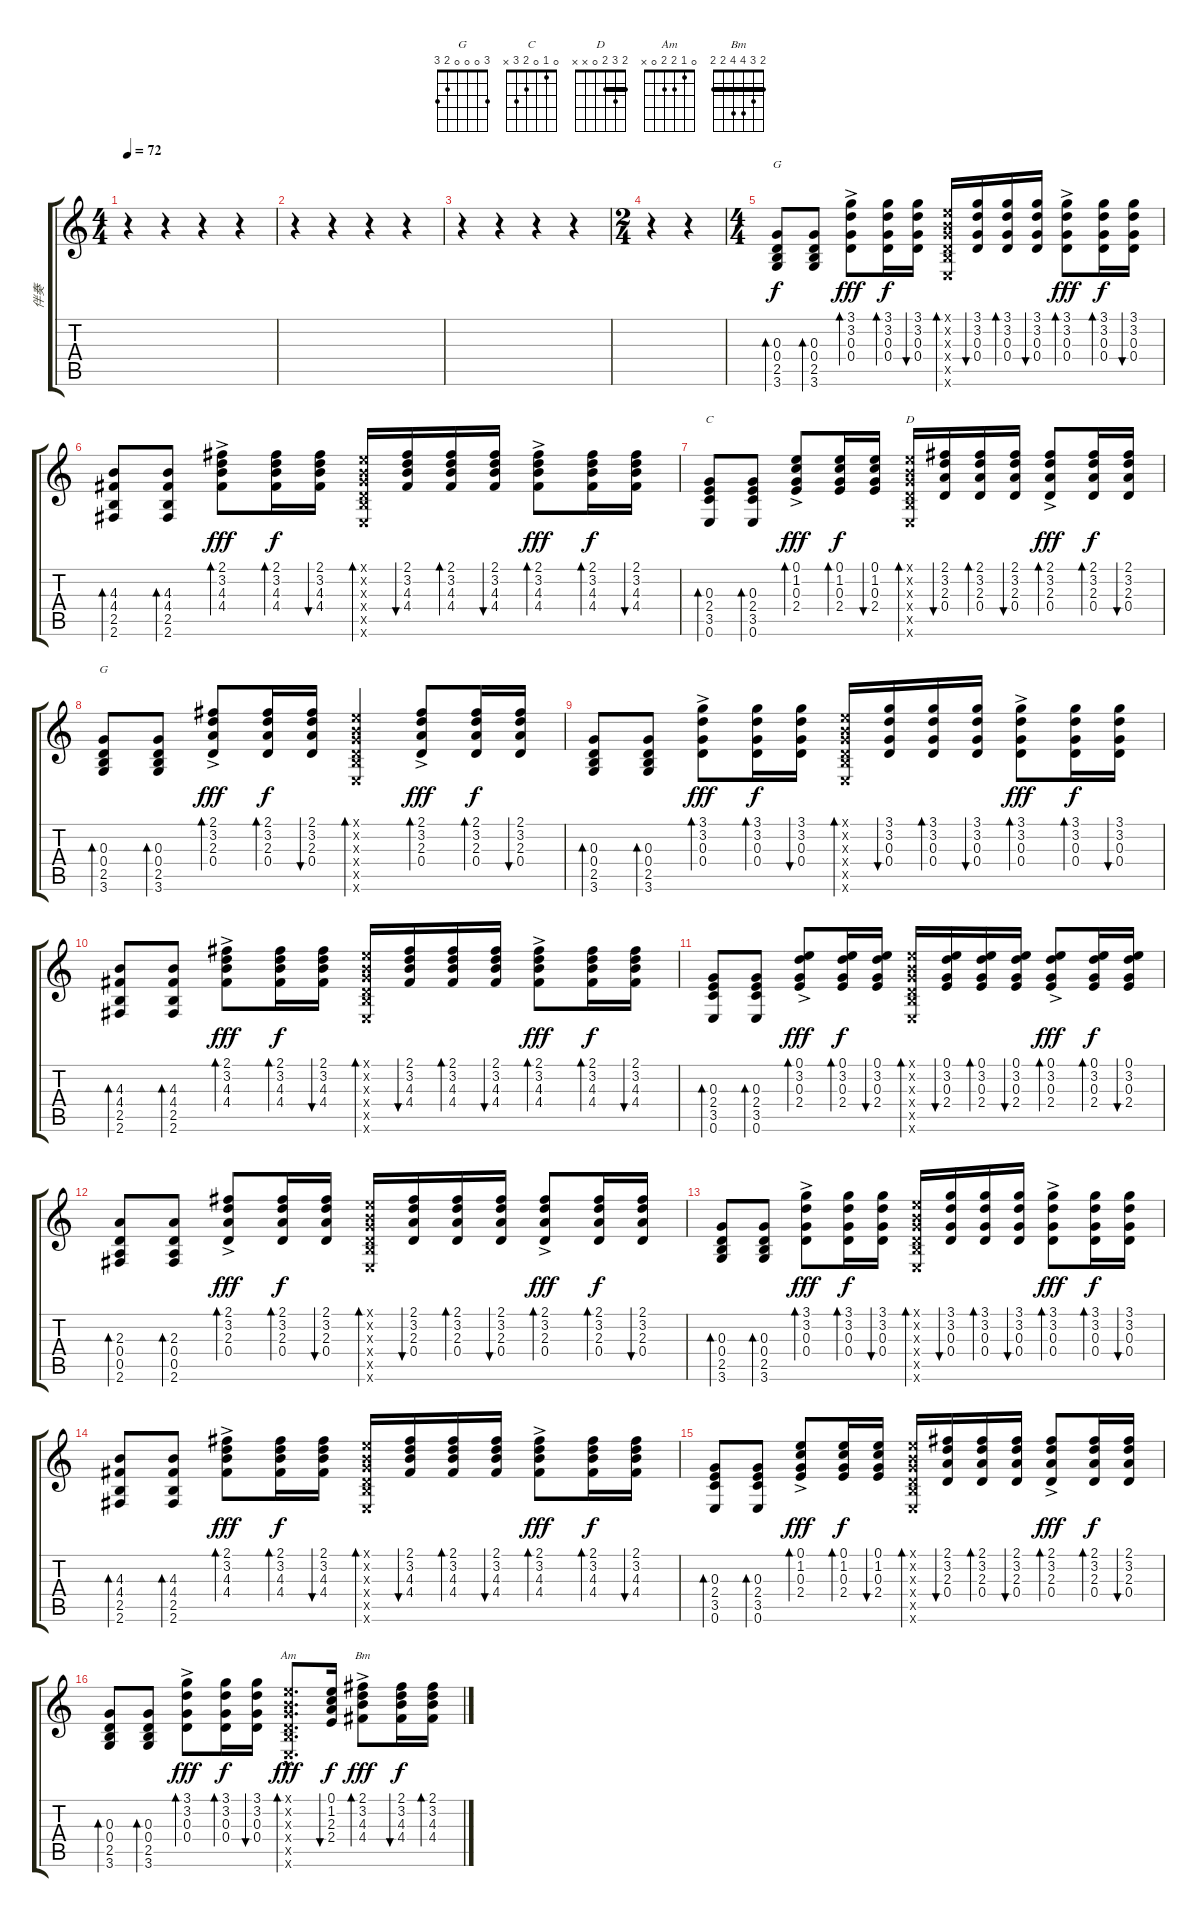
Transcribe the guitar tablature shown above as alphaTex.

\track ("伴奏" "伴奏") {instrument acousticguitarsteel}
\staff {score tabs}
\tuning (E4 B3 G3 D3 A2 E2) {hide}
\chord ("G" 3 3 0 0 2 3) {barre 3}
\chord ("C" 0 1 0 2 3 x)
\chord ("D" 2 3 2 0 x x) {barre 2}
\chord ("G" 3 0 0 0 2 3)
\chord ("Am" 0 1 2 2 0 x)
\chord ("Bm" 2 3 4 4 2 2) {barre 2}
\ts (4 4)
\tempo 72
\clef g2
\ks c
r.4{dy f} r.4 r.4 r.4 |
r.4 r.4 r.4 r.4 |
r.4 r.4 r.4 r.4 |
\ts (2 4)
r.4 r.4 |
\ts (4 4)
(0.3 0.4 2.5 3.6).8{bd 60 ch "G"} (0.3 0.4 2.5 3.6).8{bd 60} (3.1{ac} 3.2{ac} 0.3{ac} 0.4{ac}).8{bd 30 dy fff} (3.1 3.2 0.3 0.4).16{bd 30 dy f} (3.1 3.2 0.3 0.4).16{bu 30} (0.1{x} 0.2{x} 0.3{x} 0.4{x} 2.5{x} 0.6{x}).16{bd 30} (3.1 3.2 0.3 0.4).16{bu 30} (3.1 3.2 0.3 0.4).16{bd 30} (3.1 3.2 0.3 0.4).16{bu 30} (3.1{ac} 3.2{ac} 0.3{ac} 0.4{ac}).8{bd 30 dy fff} (3.1 3.2 0.3 0.4).16{bd 30 dy f} (3.1 3.2 0.3 0.4).16{bu 30} |
(4.3 4.4 2.5 2.6).8{bd 60} (4.3 4.4 2.5 2.6).8{bd 60} (2.1{ac} 3.2{ac} 4.3{ac} 4.4{ac}).8{bd 30 dy fff} (2.1 3.2 4.3 4.4).16{bd 30 dy f} (2.1 3.2 4.3 4.4).16{bu 30} (0.1{x} 0.2{x} 0.3{x} 0.4{x} 2.5{x} 0.6{x}).16{bd 30} (2.1 3.2 4.3 4.4).16{bu 30} (2.1 3.2 4.3 4.4).16{bd 30} (2.1 3.2 4.3 4.4).16{bu 30} (2.1{ac} 3.2{ac} 4.3{ac} 4.4{ac}).8{bd 30 dy fff} (2.1 3.2 4.3 4.4).16{bd 30 dy f} (2.1 3.2 4.3 4.4).16{bu 30} |
(0.3 2.4 3.5 0.6).8{bd 60 ch "C"} (0.3 2.4 3.5 0.6).8{bd 60} (0.1{ac} 1.2{ac} 0.3{ac} 2.4{ac}).8{bd 30 dy fff} (0.1 1.2 0.3 2.4).16{bd 30 dy f} (0.1 1.2 0.3 2.4).16{bu 30} (0.1{x} 0.2{x} 0.3{x} 0.4{x} 2.5{x} 0.6{x}).16{bd 30 ch "D"} (2.1 3.2 2.3 0.4).16{bu 30} (2.1 3.2 2.3 0.4).16{bd 30} (2.1 3.2 2.3 0.4).16{bu 30} (2.1{ac} 3.2{ac} 2.3{ac} 0.4{ac}).8{bd 30 dy fff} (2.1 3.2 2.3 0.4).16{bd 30 dy f} (2.1 3.2 2.3 0.4).16{bu 30} |
(0.3 0.4 2.5 3.6).8{bd 60 ch "G"} (0.3 0.4 2.5 3.6).8{bd 60} (2.1{ac} 3.2{ac} 2.3{ac} 0.4{ac}).8{bd 30 dy fff} (2.1 3.2 2.3 0.4).16{bd 30 dy f} (2.1 3.2 2.3 0.4).16{bu 30} (0.1{x} 0.2{x} 0.3{x} 0.4{x} 2.5{x} 0.6{x}).4{bd 30} (2.1{ac} 3.2{ac} 2.3{ac} 0.4{ac}).8{bd 30 dy fff} (2.1 3.2 2.3 0.4).16{bd 30 dy f} (2.1 3.2 2.3 0.4).16{bu 30} |
(0.3 0.4 2.5 3.6).8{bd 60} (0.3 0.4 2.5 3.6).8{bd 60} (3.1{ac} 3.2{ac} 0.3{ac} 0.4{ac}).8{bd 30 dy fff} (3.1 3.2 0.3 0.4).16{bd 30 dy f} (3.1 3.2 0.3 0.4).16{bu 30} (0.1{x} 0.2{x} 0.3{x} 0.4{x} 2.5{x} 0.6{x}).16{bd 30} (3.1 3.2 0.3 0.4).16{bu 30} (3.1 3.2 0.3 0.4).16{bd 30} (3.1 3.2 0.3 0.4).16{bu 30} (3.1{ac} 3.2{ac} 0.3{ac} 0.4{ac}).8{bd 30 dy fff} (3.1 3.2 0.3 0.4).16{bd 30 dy f} (3.1 3.2 0.3 0.4).16{bu 30} |
(4.3 4.4 2.5 2.6).8{bd 60} (4.3 4.4 2.5 2.6).8{bd 60} (2.1{ac} 3.2{ac} 4.3{ac} 4.4{ac}).8{bd 30 dy fff} (2.1 3.2 4.3 4.4).16{bd 30 dy f} (2.1 3.2 4.3 4.4).16{bu 30} (0.1{x} 0.2{x} 0.3{x} 0.4{x} 2.5{x} 0.6{x}).16{bd 30} (2.1 3.2 4.3 4.4).16{bu 30} (2.1 3.2 4.3 4.4).16{bd 30} (2.1 3.2 4.3 4.4).16{bu 30} (2.1{ac} 3.2{ac} 4.3{ac} 4.4{ac}).8{bd 30 dy fff} (2.1 3.2 4.3 4.4).16{bd 30 dy f} (2.1 3.2 4.3 4.4).16{bu 30} |
(0.3 2.4 3.5 0.6).8{bd 60} (0.3 2.4 3.5 0.6).8{bd 60} (0.1{ac} 3.2{ac} 0.3{ac} 2.4{ac}).8{bd 30 dy fff} (0.1 3.2 0.3 2.4).16{bd 30 dy f} (0.1 3.2 0.3 2.4).16{bu 30} (0.1{x} 0.2{x} 0.3{x} 0.4{x} 2.5{x} 0.6{x}).16{bd 30} (0.1 3.2 0.3 2.4).16{bu 30} (0.1 3.2 0.3 2.4).16{bd 30} (0.1 3.2 0.3 2.4).16{bu 30} (0.1{ac} 3.2{ac} 0.3{ac} 2.4{ac}).8{bd 30 dy fff} (0.1 3.2 0.3 2.4).16{bd 30 dy f} (0.1 3.2 0.3 2.4).16{bu 30} |
(2.3 0.4 0.5 2.6).8{bd 60} (2.3 0.4 0.5 2.6).8{bd 60} (2.1{ac} 3.2{ac} 2.3{ac} 0.4{ac}).8{bd 30 dy fff} (2.1 3.2 2.3 0.4).16{bd 30 dy f} (2.1 3.2 2.3 0.4).16{bu 30} (0.1{x} 0.2{x} 0.3{x} 0.4{x} 2.5{x} 0.6{x}).16{bd 30} (2.1 3.2 2.3 0.4).16{bu 30} (2.1 3.2 2.3 0.4).16{bd 30} (2.1 3.2 2.3 0.4).16{bu 30} (2.1{ac} 3.2{ac} 2.3{ac} 0.4{ac}).8{bd 30 dy fff} (2.1 3.2 2.3 0.4).16{bd 30 dy f} (2.1 3.2 2.3 0.4).16{bu 30} |
(0.3 0.4 2.5 3.6).8{bd 60} (0.3 0.4 2.5 3.6).8{bd 60} (3.1{ac} 3.2{ac} 0.3{ac} 0.4{ac}).8{bd 30 dy fff} (3.1 3.2 0.3 0.4).16{bd 30 dy f} (3.1 3.2 0.3 0.4).16{bu 30} (0.1{x} 0.2{x} 0.3{x} 0.4{x} 2.5{x} 0.6{x}).16{bd 30} (3.1 3.2 0.3 0.4).16{bu 30} (3.1 3.2 0.3 0.4).16{bd 30} (3.1 3.2 0.3 0.4).16{bu 30} (3.1{ac} 3.2{ac} 0.3{ac} 0.4{ac}).8{bd 30 dy fff} (3.1 3.2 0.3 0.4).16{bd 30 dy f} (3.1 3.2 0.3 0.4).16{bu 30} |
(4.3 4.4 2.5 2.6).8{bd 60} (4.3 4.4 2.5 2.6).8{bd 60} (2.1{ac} 3.2{ac} 4.3{ac} 4.4{ac}).8{bd 30 dy fff} (2.1 3.2 4.3 4.4).16{bd 30 dy f} (2.1 3.2 4.3 4.4).16{bu 30} (0.1{x} 0.2{x} 0.3{x} 0.4{x} 2.5{x} 0.6{x}).16{bd 30} (2.1 3.2 4.3 4.4).16{bu 30} (2.1 3.2 4.3 4.4).16{bd 30} (2.1 3.2 4.3 4.4).16{bu 30} (2.1{ac} 3.2{ac} 4.3{ac} 4.4{ac}).8{bd 30 dy fff} (2.1 3.2 4.3 4.4).16{bd 30 dy f} (2.1 3.2 4.3 4.4).16{bu 30} |
(0.3 2.4 3.5 0.6).8{bd 60} (0.3 2.4 3.5 0.6).8{bd 60} (0.1{ac} 1.2{ac} 0.3{ac} 2.4{ac}).8{bd 30 dy fff} (0.1 1.2 0.3 2.4).16{bd 30 dy f} (0.1 1.2 0.3 2.4).16{bu 30} (0.1{x} 0.2{x} 0.3{x} 0.4{x} 2.5{x} 0.6{x}).16{bd 30} (2.1 3.2 2.3 0.4).16{bu 30} (2.1 3.2 2.3 0.4).16{bd 30} (2.1 3.2 2.3 0.4).16{bu 30} (2.1{ac} 3.2{ac} 2.3{ac} 0.4{ac}).8{bd 30 dy fff} (2.1 3.2 2.3 0.4).16{bd 30 dy f} (2.1 3.2 2.3 0.4).16{bu 30} |
(0.3 0.4 2.5 3.6).8{bd 60} (0.3 0.4 2.5 3.6).8{bd 60} (3.1{ac} 3.2{ac} 0.3{ac} 0.4{ac}).8{bd 30 dy fff} (3.1 3.2 0.3 0.4).16{bd 30 dy f} (3.1 3.2 0.3 0.4).16{bu 30} (0.1{hac x} 0.2{hac x} 0.3{hac x} 0.4{hac x} 2.5{hac x} 0.6{hac x}).8{d bd 30 ch "Am" dy fff} (0.1 1.2 2.3 2.4).16{bu 30 dy f} (2.1{ac} 3.2{ac} 4.3{ac} 4.4{ac}).8{bd 30 ch "Bm" dy fff} (2.1 3.2 4.3 4.4).16{bu 30 dy f} (2.1 3.2 4.3 4.4).16{bd 30}
